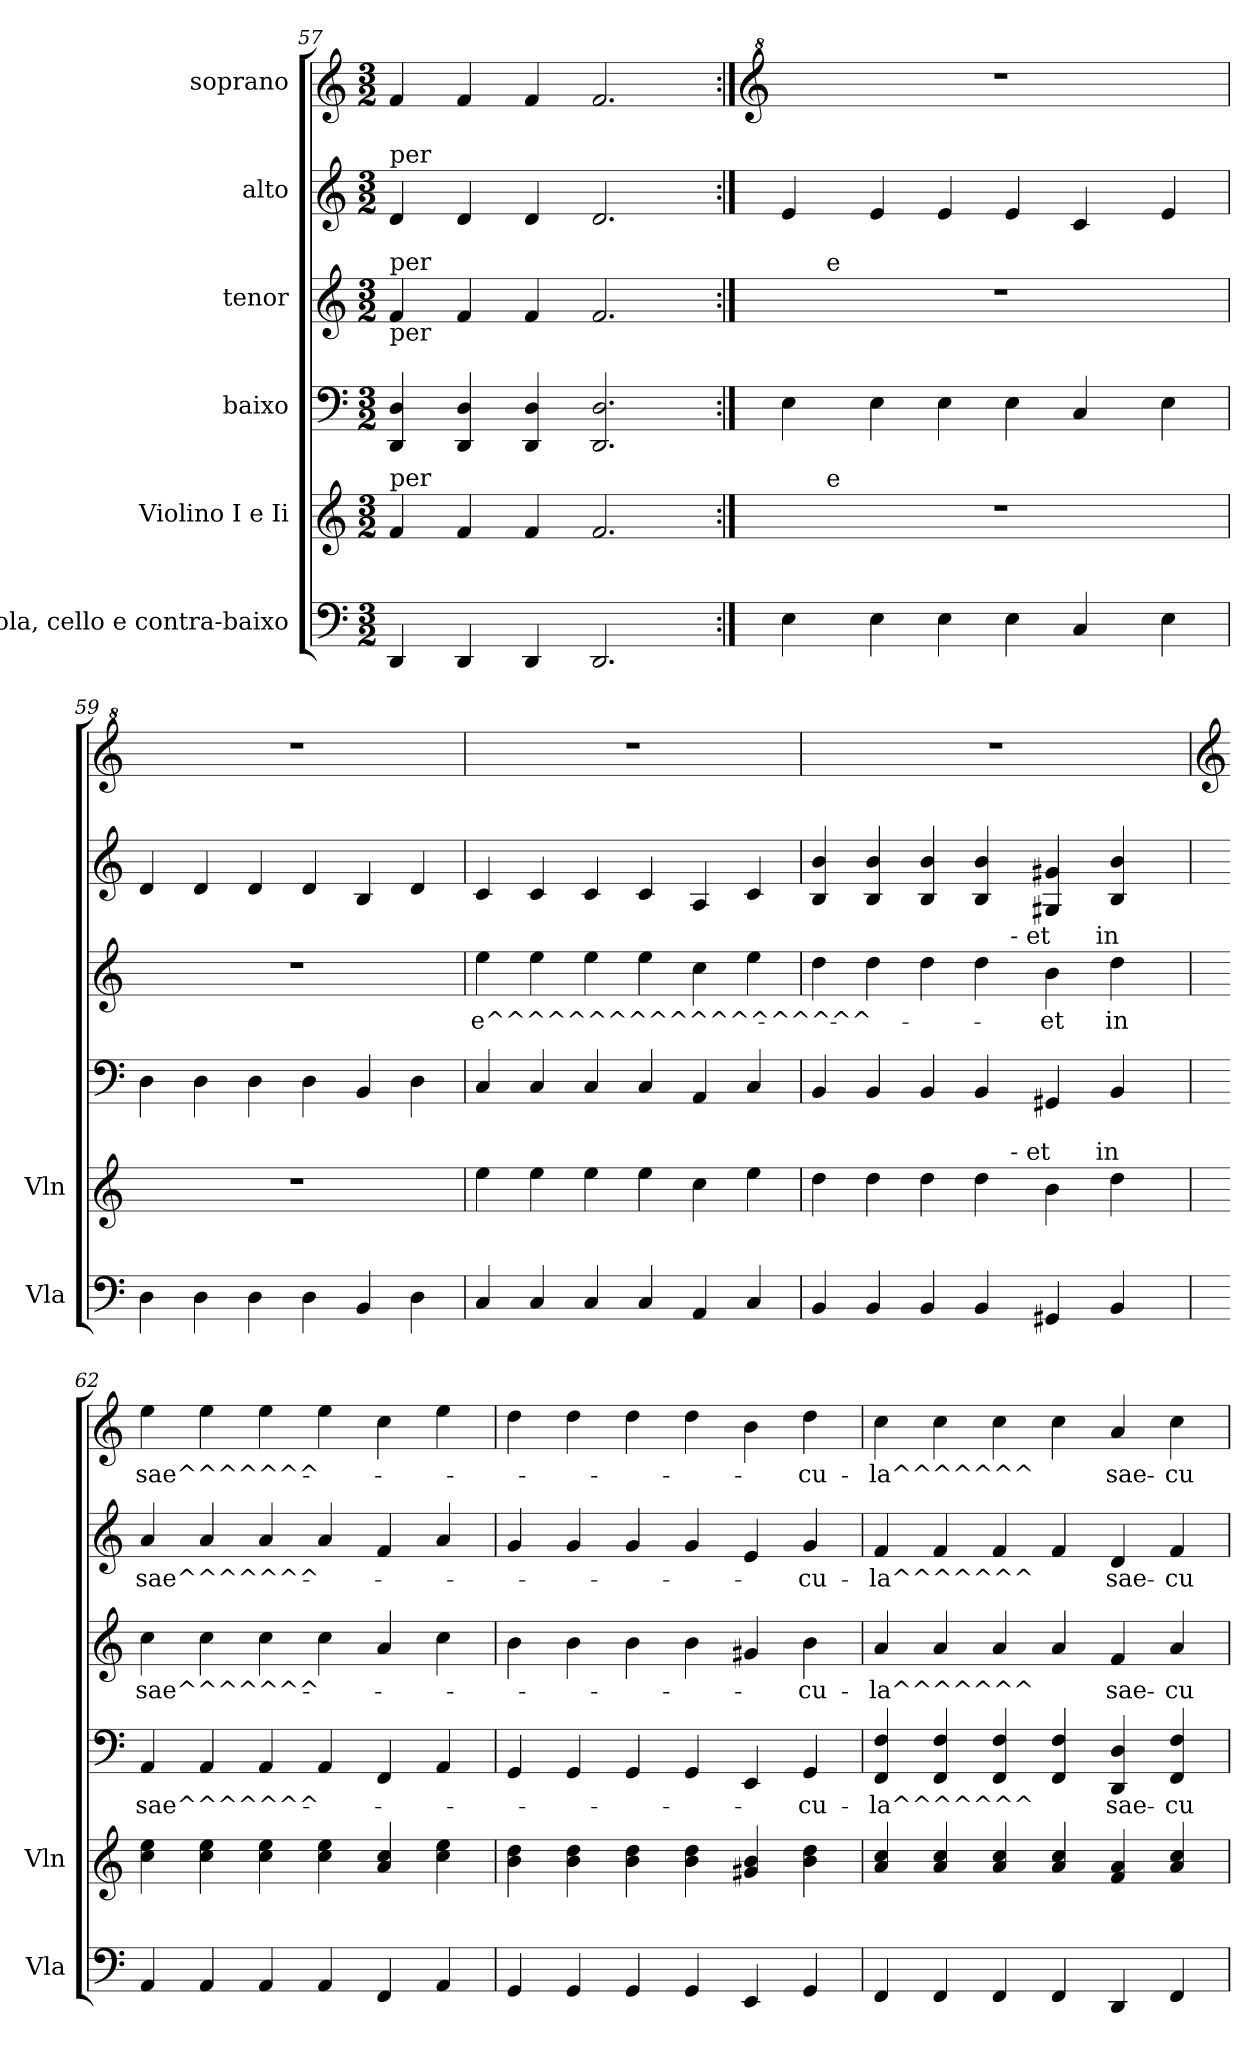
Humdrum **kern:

**kern	**kern	**kern	**text	**kern	**text	**kern	**text	**kern	**text
*part6	*part5	*part4	*part4	*part3	*part3	*part2	*part2	*part1	*part1
*staff6	*staff5	*staff4	*staff4	*staff3	*staff3	*staff2	*staff2	*staff1	*staff1
*I"Viola, cello e contra-baixo	*I"Violino I e Ii	*I"baixo	*	*I"tenor	*	*I"alto	*	*I"soprano	*
*I'Vla	*I'Vln	*	*	*	*	*	*	*	*
*clefF4	*clefG2	*clefF4	*	*clefG2	*	*clefG2	*	*clefG2	*
*k[]	*k[]	*k[]	*	*k[]	*	*k[]	*	*k[]	*
*C:	*C:	*C:	*	*C:	*	*C:	*	*C:	*
*M3/2	*M3/2	*M3/2	*	*M3/2	*	*M3/2	*	*M3/2	*
=57	=57	=57	=57	=57	=57	=57	=57	=57	=57
!	!	!	!	!	!	!LO:TX:a:t=per	!	!	!
!	!	!	!	!LO:TX:b:t=per	!	!	!	!	!
!	!	!	!	!LO:TX:a:t=per	!	!	!	!	!
!	!LO:TX:a:t=per	!	!	!	!	!	!	!	!
4DD/	4f/	4DD/ 4D/	.	4f/	.	4d/	.	4f/	.
4DD/	4f/	4DD/ 4D/	.	4f/	.	4d/	.	4f/	.
4DD/	4f/	4DD/ 4D/	.	4f/	.	4d/	.	4f/	.
2.DD/	2.f/	2.DD/ 2.D/	.	2.f/	.	2.d/	.	2.f/	.
!!LO:LB:g=z
=58:|!	=58:|!	=58:|!	=58:|!	=58:|!	=58:|!	=58:|!	=58:|!	=58:|!	=58:|!
*	*	*	*	*	*	*	*	*clefG^2	*
*	*^	*	*	*^	*	*	*	*	*
4E\	1.r	8ryy	4E\	.	1.r	8ryy	.	4e/	.	1.r	.
!	!	!	!	!	!	!LO:TX:a:t=e	!	!	!	!	!
!	!	!LO:TX:a:t=e	!	!	!	!	!	!	!	!	!
.	.	1ryy	.	.	.	1ryy	.	.	.	.	.
4E\	.	.	4E\	.	.	.	.	4e/	.	.	.
4E\	.	.	4E\	.	.	.	.	4e/	.	.	.
4E\	.	.	4E\	.	.	.	.	4e/	.	.	.
4C/	.	.	4C/	.	.	.	.	4c/	.	.	.
.	.	4.ryy	.	.	.	4.ryy	.	.	.	.	.
4E\	.	.	4E\	.	.	.	.	4e/	.	.	.
*	*v	*v	*	*	*v	*v	*	*	*	*	*
=59	=59	=59	=59	=59	=59	=59	=59	=59	=59
4D\	1.r	4D\	.	1.r	.	4d/	.	1.r	.
4D\	.	4D\	.	.	.	4d/	.	.	.
4D\	.	4D\	.	.	.	4d/	.	.	.
4D\	.	4D\	.	.	.	4d/	.	.	.
4BB/	.	4BB/	.	.	.	4B/	.	.	.
4D\	.	4D\	.	.	.	4d/	.	.	.
=60	=60	=60	=60	=60	=60	=60	=60	=60	=60
!	!	!	!	!	!LO:LY:b	!	!	!	!
4C/	4ee\	4C/	.	4ee\	e^^^^^^^^^^^^^^^^^^^-	4c/	.	1.r	.
4C/	4ee\	4C/	.	4ee\	.	4c/	.	.	.
4C/	4ee\	4C/	.	4ee\	.	4c/	.	.	.
4C/	4ee\	4C/	.	4ee\	.	4c/	.	.	.
4AA/	4cc\	4AA/	.	4cc\	.	4A/	.	.	.
4C/	4ee\	4C/	.	4ee\	.	4c/	.	.	.
=61	=61	=61	=61	=61	=61	=61	=61	=61	=61
*	*^	*	*	*^	*	*	*	*	*
*	*	*^	*	*	*	*^	*	*	*	*	*
4BB/	4dd\	2..ryy	1ryy	4BB/	.	4dd\	2..ryy	1ryy	.	4B/ 4b/	.	1.r	.
4BB/	4dd\	.	.	4BB/	.	4dd\	.	.	.	4B/ 4b/	.	.	.
4BB/	4dd\	.	.	4BB/	.	4dd\	.	.	.	4B/ 4b/	.	.	.
4BB/	4dd\	.	.	4BB/	.	4dd\	.	.	.	4B/ 4b/	.	.	.
!	!	!	!	!	!	!	!LO:TX:a:t=- et	!	!	!	!	!	!
!	!	!LO:TX:a:t=- et	!	!	!	!	!	!	!	!	!	!	!
.	.	2ryy	.	.	.	.	2ryy	.	.	.	.	.	.
!	!	!	!	!	!	!	!	!	!LO:LY:b:rj	!	!	!	!
4GG#X/	4b\	.	8..ryy	4GG#X/	.	4b\	.	8..ryy	-et	4G#X/ 4g#X/	.	.	.
!	!	!	!	!	!	!	!	!LO:TX:a:t=in	!	!	!	!	!
!	!	!	!LO:TX:a:t=in	!	!	!	!	!	!	!	!	!	!
.	.	.	4ryy	.	.	.	.	4ryy	.	.	.	.	.
!	!	!	!	!	!	!	!	!	!LO:LY:b	!	!	!	!
4BB/	4dd\	.	.	4BB/	.	4dd\	.	.	in	4B/ 4b/	.	.	.
.	.	8ryy	.	.	.	.	8ryy	.	.	.	.	.	.
.	.	.	32ryy	.	.	.	.	32ryy	.	.	.	.	.
*	*v	*v	*v	*	*	*v	*v	*v	*	*	*	*	*
!!LO:PB:g=z
=62	=62	=62	=62	=62	=62	=62	=62	=62	=62
*	*	*	*	*	*	*	*	*clefG2	*
*	*^	*	*	*^	*	*	*	*	*
*	*	*^	*	*	*	*^	*	*	*	*	*
!	!	!	!	!	!LO:LY:b	!	!	!	!LO:LY:b	!	!LO:LY:b	!	!LO:LY:b
*	*v	*v	*v	*	*	*v	*v	*v	*	*	*	*	*
4AA/	4cc\ 4ee\	4AA/	sae^^^^^^^-	4cc\	sae^^^^^^^-	4a/	sae^^^^^^^-	4ee\	sae^^^^^^^-
4AA/	4cc\ 4ee\	4AA/	.	4cc\	.	4a/	.	4ee\	.
4AA/	4cc\ 4ee\	4AA/	.	4cc\	.	4a/	.	4ee\	.
4AA/	4cc\ 4ee\	4AA/	.	4cc\	.	4a/	.	4ee\	.
4FF/	4a/ 4cc/	4FF/	.	4a/	.	4f/	.	4cc\	.
4AA/	4cc\ 4ee\	4AA/	.	4cc\	.	4a/	.	4ee\	.
=63	=63	=63	=63	=63	=63	=63	=63	=63	=63
4GG/	4b\ 4dd\	4GG/	.	4b\	.	4g/	.	4dd\	.
4GG/	4b\ 4dd\	4GG/	.	4b\	.	4g/	.	4dd\	.
4GG/	4b\ 4dd\	4GG/	.	4b\	.	4g/	.	4dd\	.
4GG/	4b\ 4dd\	4GG/	.	4b\	.	4g/	.	4dd\	.
4EE/	4g#X/ 4b/	4EE/	.	4g#X/	.	4e/	.	4b\	.
!	!	!	!LO:LY:b	!	!LO:LY:b	!	!LO:LY:b	!	!LO:LY:b
4GG/	4b\ 4dd\	4GG/	-cu-	4b\	-cu-	4g/	-cu-	4dd\	-cu-
=64	=64	=64	=64	=64	=64	=64	=64	=64	=64
!	!	!	!LO:LY:b	!	!LO:LY:b	!	!LO:LY:b	!	!LO:LY:b
4FF/	4a/ 4cc/	4FF/ 4F/	-la^^^^^^^	4a/	-la^^^^^^^	4f/	-la^^^^^^^	4cc\	-la^^^^^^^
4FF/	4a/ 4cc/	4FF/ 4F/	.	4a/	.	4f/	.	4cc\	.
4FF/	4a/ 4cc/	4FF/ 4F/	.	4a/	.	4f/	.	4cc\	.
4FF/	4a/ 4cc/	4FF/ 4F/	.	4a/	.	4f/	.	4cc\	.
!	!	!	!LO:LY:b	!	!LO:LY:b	!	!LO:LY:b	!	!LO:LY:b
4DD/	4f/ 4a/	4DD/ 4D/	sae-	4f/	sae-	4d/	sae-	4a/	sae-
!	!	!	!LO:LY:b	!	!LO:LY:b	!	!LO:LY:b	!	!LO:LY:b
4FF/	4a/ 4cc/	4FF/ 4F/	-cu-	4a/	-cu-	4f/	-cu-	4cc\	-cu-
=	=	=	=	=	=	=	=	=	=
*-	*-	*-	*-	*-	*-	*-	*-	*-	*-
